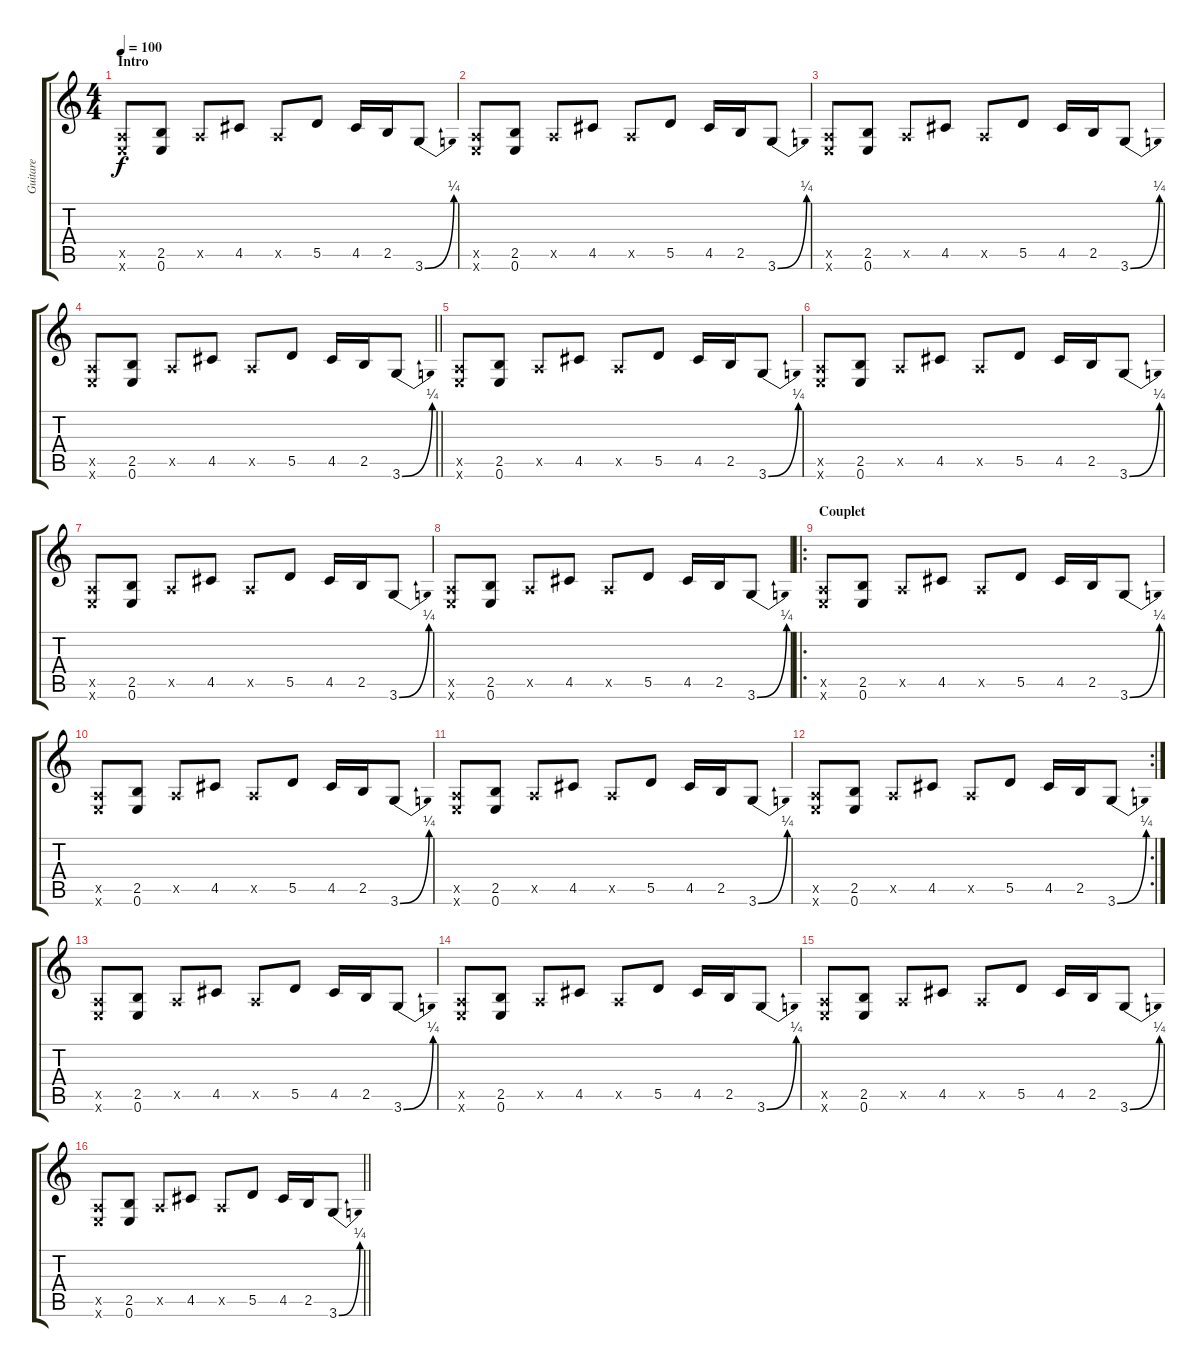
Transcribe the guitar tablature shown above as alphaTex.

\track ("Guitare" "Guitare") {instrument electricguitarclean}
\staff {score tabs}
\tuning (E4 B3 G3 D3 A2 E2) {hide}
\ts (4 4)
\section ("" "Intro")
\tempo 100
\clef g2
\ks c
(0.5{x} 0.6{x}).8{dy f instrument electricguitarclean} (2.5 0.6).8 0.5{x}.8 4.5.8 0.5{x}.8 5.5.8 4.5.16 2.5.16 3.6{be (bend 0 0 60 1)}.8 |
(0.5{x} 0.6{x}).8 (2.5 0.6).8 0.5{x}.8 4.5.8 0.5{x}.8 5.5.8 4.5.16 2.5.16 3.6{be (bend 0 0 60 1)}.8 |
(0.5{x} 0.6{x}).8 (2.5 0.6).8 0.5{x}.8 4.5.8 0.5{x}.8 5.5.8 4.5.16 2.5.16 3.6{be (bend 0 0 60 1)}.8 |
\barLineRight lightlight
(0.5{x} 0.6{x}).8 (2.5 0.6).8 0.5{x}.8 4.5.8 0.5{x}.8 5.5.8 4.5.16 2.5.16 3.6{be (bend 0 0 60 1)}.8 |
\section ("" "")
(0.5{x} 0.6{x}).8 (2.5 0.6).8 0.5{x}.8 4.5.8 0.5{x}.8 5.5.8 4.5.16 2.5.16 3.6{be (bend 0 0 60 1)}.8 |
(0.5{x} 0.6{x}).8 (2.5 0.6).8 0.5{x}.8 4.5.8 0.5{x}.8 5.5.8 4.5.16 2.5.16 3.6{be (bend 0 0 60 1)}.8 |
(0.5{x} 0.6{x}).8 (2.5 0.6).8 0.5{x}.8 4.5.8 0.5{x}.8 5.5.8 4.5.16 2.5.16 3.6{be (bend 0 0 60 1)}.8 |
(0.5{x} 0.6{x}).8 (2.5 0.6).8 0.5{x}.8 4.5.8 0.5{x}.8 5.5.8 4.5.16 2.5.16 3.6{be (bend 0 0 60 1)}.8 |
\ro
\section ("" "Couplet")
(0.5{x} 0.6{x}).8 (2.5 0.6).8 0.5{x}.8 4.5.8 0.5{x}.8 5.5.8 4.5.16 2.5.16 3.6{be (bend 0 0 60 1)}.8 |
(0.5{x} 0.6{x}).8 (2.5 0.6).8 0.5{x}.8 4.5.8 0.5{x}.8 5.5.8 4.5.16 2.5.16 3.6{be (bend 0 0 60 1)}.8 |
(0.5{x} 0.6{x}).8 (2.5 0.6).8 0.5{x}.8 4.5.8 0.5{x}.8 5.5.8 4.5.16 2.5.16 3.6{be (bend 0 0 60 1)}.8 |
\rc 2
(0.5{x} 0.6{x}).8 (2.5 0.6).8 0.5{x}.8 4.5.8 0.5{x}.8 5.5.8 4.5.16 2.5.16 3.6{be (bend 0 0 60 1)}.8 |
(0.5{x} 0.6{x}).8 (2.5 0.6).8 0.5{x}.8 4.5.8 0.5{x}.8 5.5.8 4.5.16 2.5.16 3.6{be (bend 0 0 60 1)}.8 |
(0.5{x} 0.6{x}).8 (2.5 0.6).8 0.5{x}.8 4.5.8 0.5{x}.8 5.5.8 4.5.16 2.5.16 3.6{be (bend 0 0 60 1)}.8 |
(0.5{x} 0.6{x}).8 (2.5 0.6).8 0.5{x}.8 4.5.8 0.5{x}.8 5.5.8 4.5.16 2.5.16 3.6{be (bend 0 0 60 1)}.8 |
\barLineRight lightlight
(0.5{x} 0.6{x}).8 (2.5 0.6).8 0.5{x}.8 4.5.8 0.5{x}.8 5.5.8 4.5.16 2.5.16 3.6{be (bend 0 0 60 1)}.8
